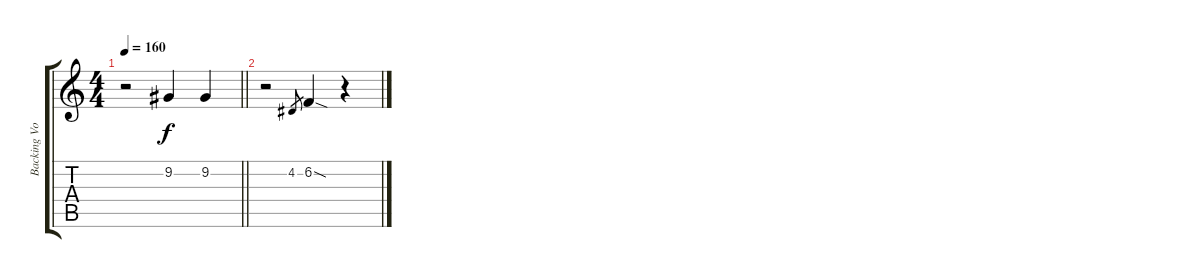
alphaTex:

\track ("Backing Vocal II" "Backing Vo") {instrument cello}
\staff {score tabs}
\tuning (E4 B3 G3 D3 A2 E2) {hide}
\ts (4 4)
\tempo 160
\clef g2
\barLineRight lightlight
\ks c
r.2{dy f} 9.2.4 9.2.4 |
r.2 4.2.8{gr} 6.2{sod}.4 r.4
